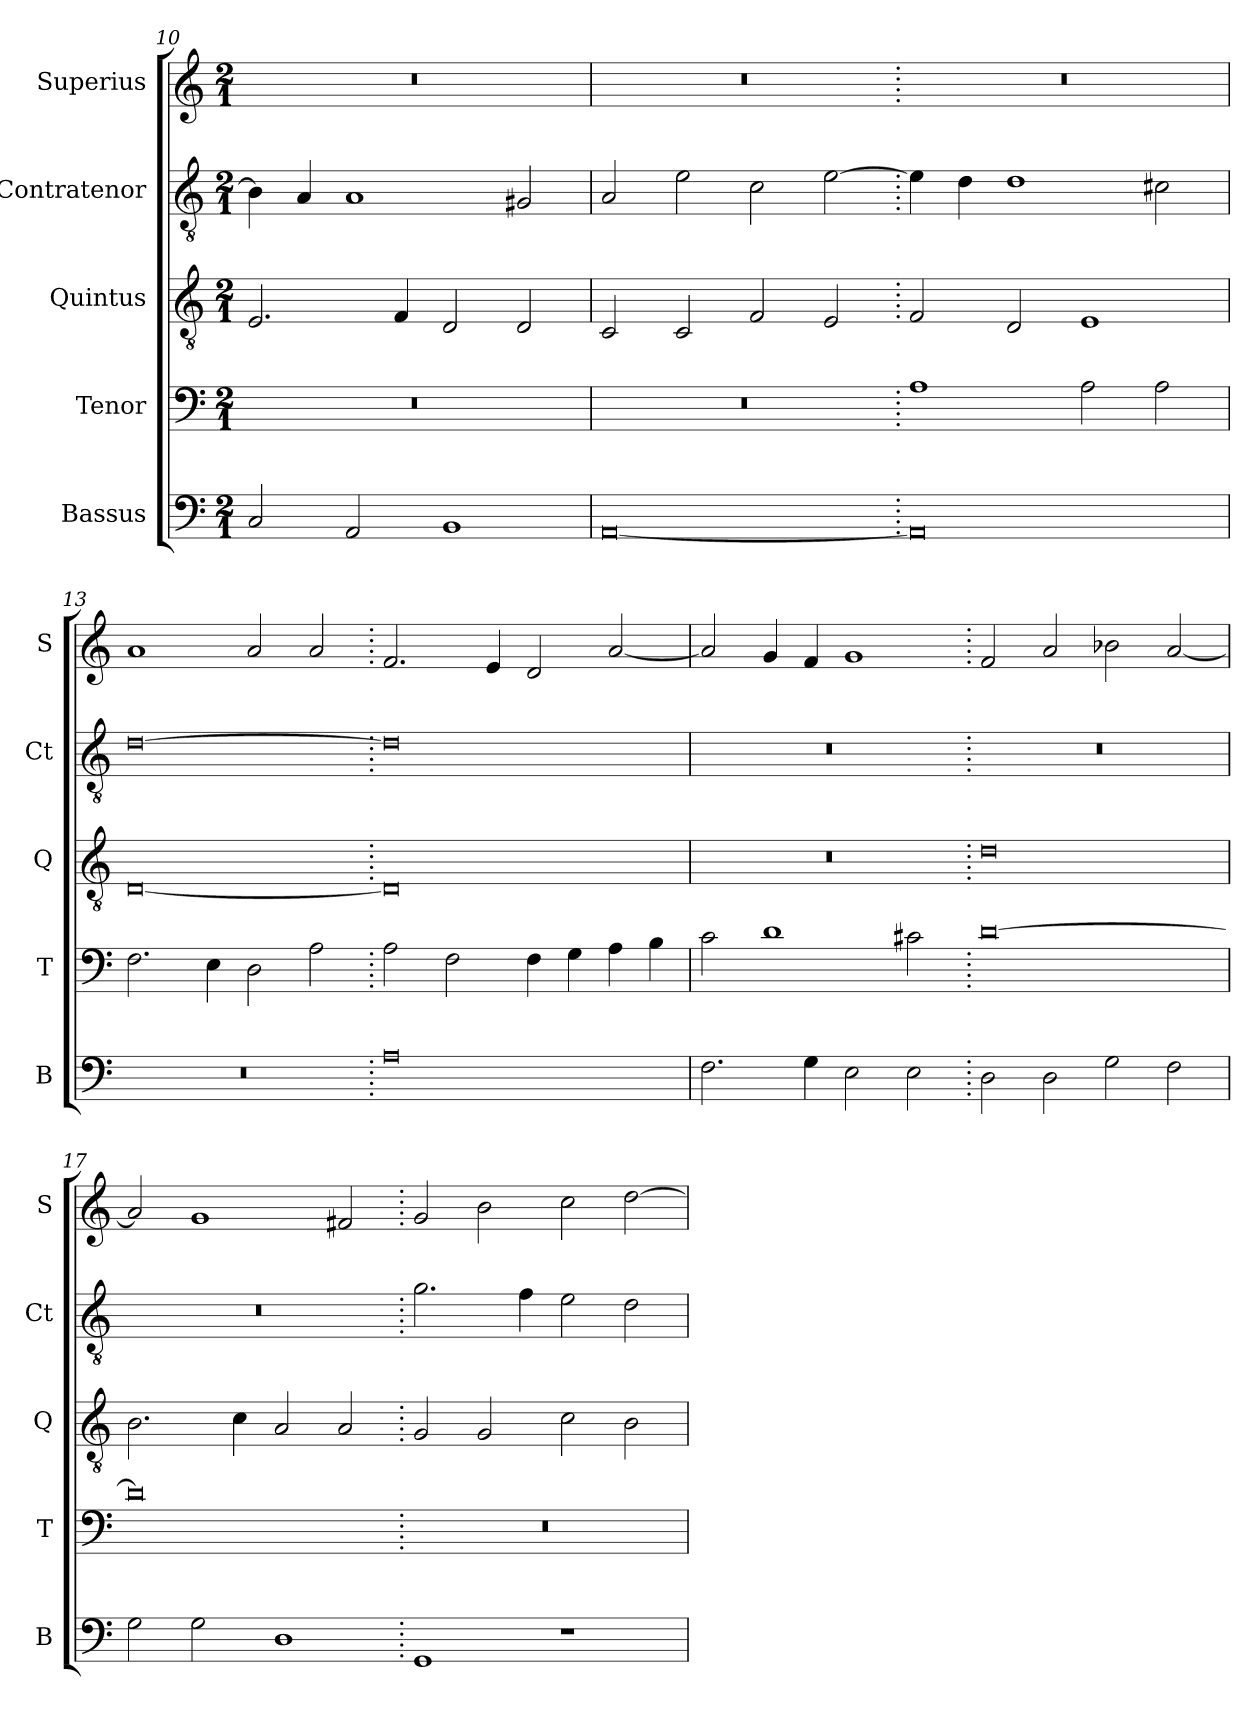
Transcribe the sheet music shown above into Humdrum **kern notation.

**kern	**kern	**kern	**kern	**kern
*part5	*part4	*part3	*part2	*part1
*staff5	*staff4	*staff3	*staff2	*staff1
*I"Bassus	*I"Tenor	*I"Quintus	*I"Contratenor	*I"Superius
*I'B	*I'T	*I'Q	*I'Ct	*I'S
*clefF4	*clefF4	*clefGv2	*clefGv2	*clefG2
*k[]	*k[]	*k[]	*k[]	*k[]
*M2/1	*M2/1	*M2/1	*M2/1	*M2/1
=10	=10	=10	=10	=10
2C/	0r	2.E/	4B\]	0r
.	.	.	4A/	.
2AA/	.	.	1A	.
.	.	4F/	.	.
1BB	.	2D/	.	.
.	.	2D/	2G#X/	.
=11	=11	=11	=11	=11
[0AA	0r	2C/	2A/	0r
.	.	2C/	2e\	.
.	.	2F/	2c\	.
.	.	2E/	[2e\	.
=12.	=12.	=12.	=12.	=12.
0AA]	1A	2F/	4e\]	0r
.	.	.	4d\	.
.	.	2D/	1d	.
.	2A\	1E	.	.
.	2A\	.	2c#X\	.
=13	=13	=13	=13	=13
0r	2.F\	[0D	[0d	1a
.	4E\	.	.	.
.	2D\	.	.	2a/
.	2A\	.	.	2a/
=14.	=14.	=14.	=14.	=14.
0A	2A\	0D]	0d]	2.f/
.	2F\	.	.	.
.	.	.	.	4e/
.	4F\	.	.	2d/
.	4G\	.	.	.
.	4A\	.	.	[2a/
.	4B\	.	.	.
=15	=15	=15	=15	=15
2.F\	2c\	0r	0r	2a/]
.	1d	.	.	4g/
4G\	.	.	.	4f/
2E\	.	.	.	1g
2E\	2c#X\	.	.	.
=16.	=16.	=16.	=16.	=16.
2D\	[0d	0d	0r	2f/
2D\	.	.	.	2a/
2G\	.	.	.	2b-X\
2F\	.	.	.	[2a/
=17	=17	=17	=17	=17
2G\	0d]	2.B\	0r	2a/]
2G\	.	.	.	1g
.	.	4c\	.	.
1D	.	2A/	.	.
.	.	2A/	.	2f#X/
=18.	=18.	=18.	=18.	=18.
1GG	0r	2G/	2.g\	2g/
.	.	2G/	.	2b\
.	.	.	4f\	.
1r	.	2c\	2e\	2cc\
.	.	2B\	2d\	[2dd\
=	=	=	=	=
*-	*-	*-	*-	*-
